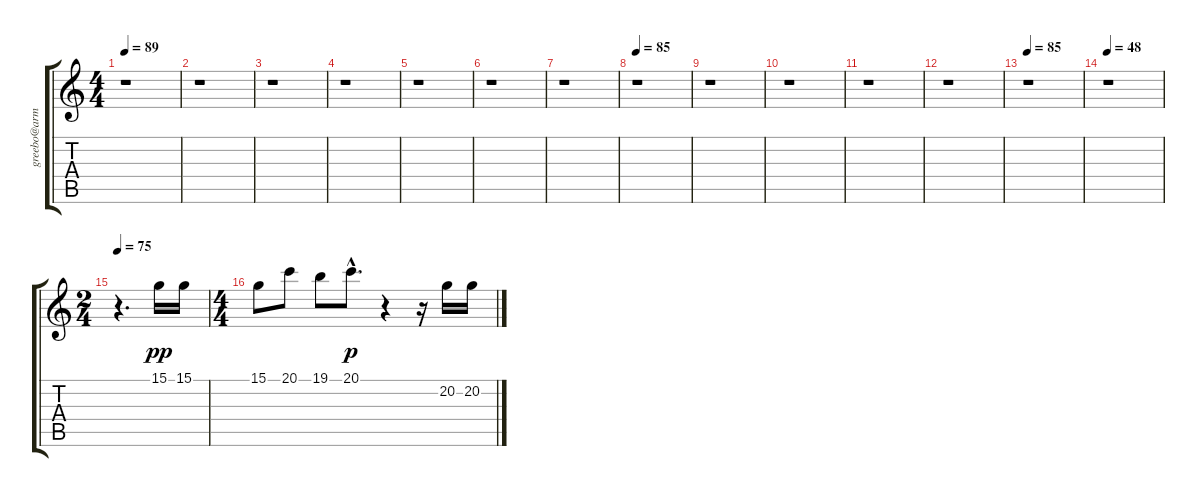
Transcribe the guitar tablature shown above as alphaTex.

\track ("" "greebo@arm") {instrument brightacousticpiano}
\staff {score tabs}
\tuning (E4 B3 G3 D3 A2 E2) {hide}
\ts (4 4)
\tempo 89
\clef g2
\ks c
r.1{dy mp} |
r.1 |
r.1 |
r.1 |
r.1 |
r.1 |
r.1 |
\tempo 85
r.1 |
r.1 |
r.1 |
r.1 |
r.1 |
\tempo 85
r.1 |
\tempo 48
r.1 |
\ts (2 4)
\tempo 75
r.4{d} 15.1.16{dy pp} 15.1.16 |
\ts (4 4)
15.1.8 20.1.8 19.1.8 20.1{hac}.8{d dy p} r.4 r.16 20.2.16 20.2.16
